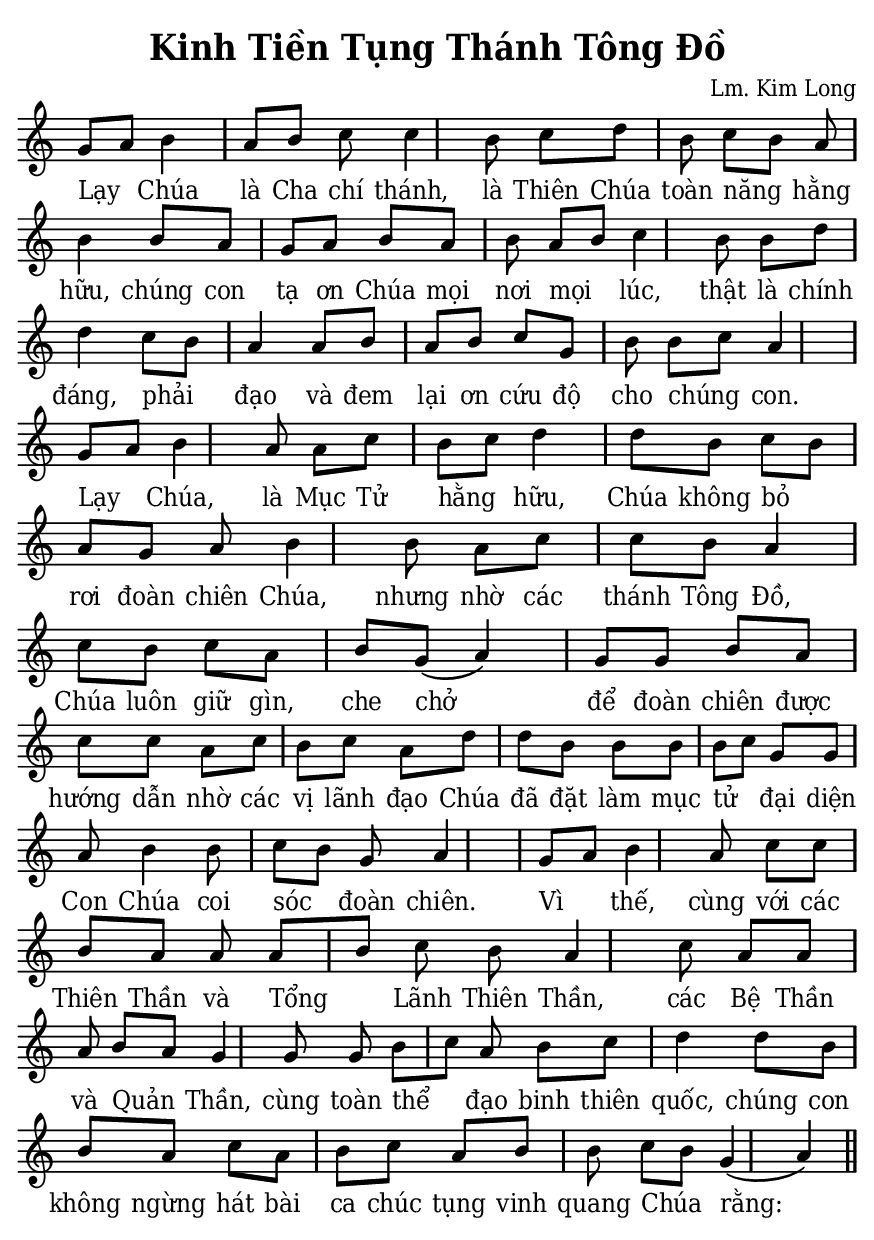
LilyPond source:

% Cài đặt chung\
\version "2.22.1"
\include "english.ly"
\include "gregorian.ly"

\header {
  title = "Kinh Tiền Tụng Thánh Tông Đồ"
  composer = "Lm. Kim Long"
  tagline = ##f
}

% Nhạc phiên khúc
nhacPhienKhucSop = \relative c'' {
  g8 \hide ([a]) b4 a8 b c c4 b8 c d b c \hide ([b]) a b4
  b8 a g a b a b a \hide ([b]) c4 b8 b d d4 c8 \hide ([b]) a4
  a8 b a b c g b b \hide ([c]) a4 \bar "|" g8 \hide ([a]) b4 a8 a c b \hide ([c])
  d4 d8 b c \hide ([b]) a g a b4 b8 a c c b a4
  c8 b c a b g (a4) g8 g b a c c a c
  b c a d d b b b b \hide ([c]) g g a b4 b8
  c \hide ([b]) g a4 \bar "|" g8 \hide ([a]) b4 a8 c c b a a a \hide ([b]) c b
  a4 c8 a a a b \hide ([a]) g4 g8 g b \hide ([c]) a b c d4
  d8 b b a c a b c a b b c \hide ([b]) g4 (a) \bar "||"
}

% Lời phiên khúc
loiPhienKhucSop = \lyrics {
  Lạy Chúa là Cha chí thánh, là Thiên Chúa toàn năng hằng hữu,
  chúng con tạ ơn Chúa mọi nơi mọi lúc, thật là chính đáng,
  phải đạo và đem lại ơn cứu độ cho chúng con.
  Lạy Chúa, là Mục Tử hằng hữu, Chúa không bỏ rơi đoàn chiên Chúa,
  nhưng nhờ các thánh Tông Đồ, Chúa luôn giữ gìn, che chở
  để đoàn chiên được hướng dẫn nhờ các vị lãnh đạo Chúa đã đặt làm mục tử
  đại diện Con Chúa coi sóc đoàn chiên.
  Vì thế, cùng với các Thiên Thần và Tổng Lãnh Thiên Thần,
  các Bệ Thần và Quản Thần, cùng toàn thể đạo binh thiên quốc,
  chúng con không ngừng hát bài ca chúc tụng vinh quang Chúa rằng:
}

% Dàn trang
\paper {
  #(set-paper-size "a5")
  top-margin = 3\mm
  bottom-margin = 3\mm
  left-margin = 3\mm
  right-margin = 3\mm
  #(define fonts
	 (make-pango-font-tree "Deja Vu Serif Condensed"
	 		       "Deja Vu Serif Condensed"
			       "Deja Vu Serif Condensed"
			       (/ 20 20)))
  print-page-number = ##f
  page-count = 1
}

TongNhip = {
  \key c \major \time 2/4
  \set Timing.beamExceptions = #'()
  \set Timing.baseMoment = #(ly:make-moment 1/4)
}

\score {
  \new ChoirStaff <<
    \new Staff \with {
      \remove "Time_signature_engraver"
    }
    <<
      \new Voice = "beSop" {
        \clef treble \TongNhip \nhacPhienKhucSop
      }
      \new Lyrics \lyricsto beSop \loiPhienKhucSop
    >>
  >>
  \layout {
    \override Lyrics.LyricSpace.minimum-distance = #1
    \override Score.BarNumber.break-visibility = ##(#f #f #f)
    \override Score.SpacingSpanner.uniform-stretching = ##t
    \override Score.SpacingSpanner.packed-spacing = ##f
    \set Score.defaultBarType = ""
    \set Score.barAlways = ##t
    ragged-last = ##f
  } 
}
